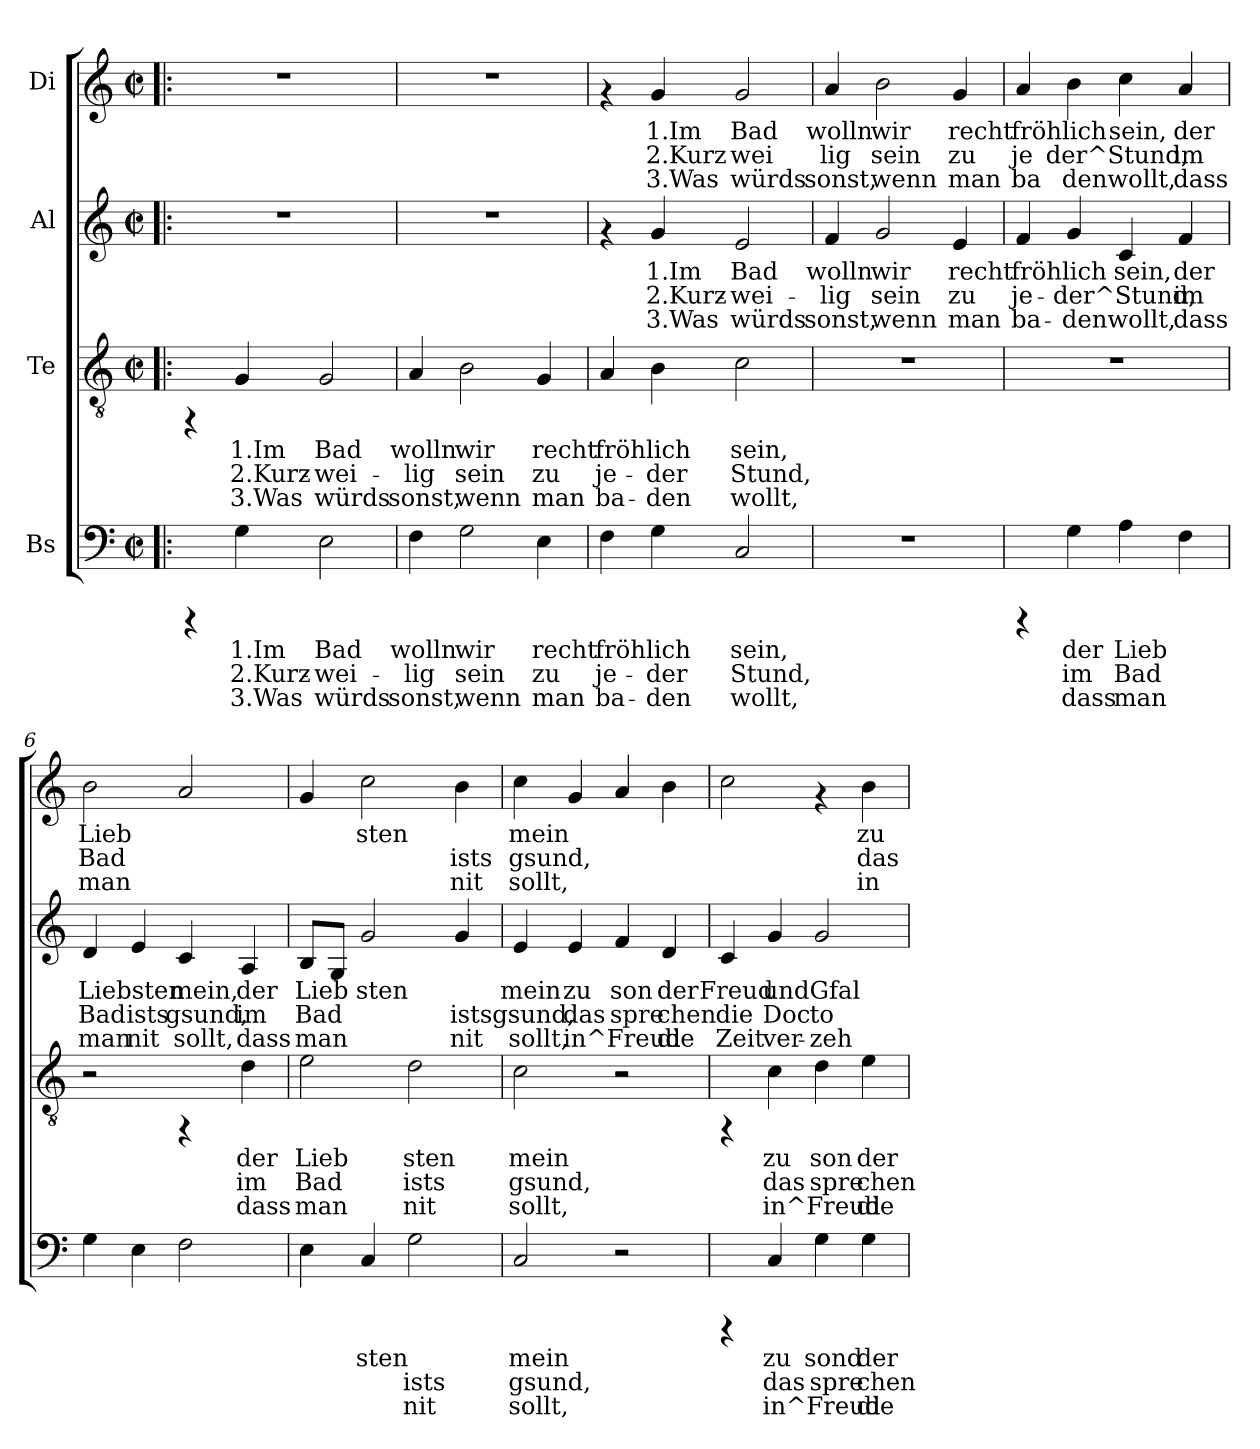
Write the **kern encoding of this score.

**kern	**text	**text	**text	**kern	**text	**text	**text	**kern	**text	**text	**text	**kern	**text	**text	**text
*part4	*part4	*part4	*part4	*part3	*part3	*part3	*part3	*part2	*part2	*part2	*part2	*part1	*part1	*part1	*part1
*staff4	*staff4	*staff4	*staff4	*staff3	*staff3	*staff3	*staff3	*staff2	*staff2	*staff2	*staff2	*staff1	*staff1	*staff1	*staff1
*I"Bs	*	*	*	*I"Te	*	*	*	*I"Al	*	*	*	*I"Di	*	*	*
!!LO:PB:g=z
*stria5	*	*	*	*stria5	*	*	*	*stria5	*	*	*	*stria5	*	*	*
*clefF4	*	*	*	*clefGv2	*	*	*	*clefG2	*	*	*	*clefG2	*	*	*
*k[]	*	*	*	*k[]	*	*	*	*k[]	*	*	*	*k[]	*	*	*
*C:	*	*	*	*C:	*	*	*	*C:	*	*	*	*C:	*	*	*
*M2/2	*	*	*	*M2/2	*	*	*	*M2/2	*	*	*	*M2/2	*	*	*
*met(c|)	*	*	*	*met(c|)	*	*	*	*met(c|)	*	*	*	*met(c|)	*	*	*
=1!|:	=1!|:	=1!|:	=1!|:	=1!|:	=1!|:	=1!|:	=1!|:	=1!|:	=1!|:	=1!|:	=1!|:	=1!|:	=1!|:	=1!|:	=1!|:
4rCCC	.	.	.	4rFF	.	.	.	1r	.	.	.	1r	.	.	.
!	!LO:LY:b:rj	!LO:LY:b:rj	!LO:LY:b:rj	!	!LO:LY:b:rj	!LO:LY:b:rj	!LO:LY:b:rj	!	!	!	!	!	!	!	!
4G\	1.Im	2.Kurz-	-3.Was	4G/	1.Im	2.Kurz-	-3.Was	.	.	.	.	.	.	.	.
!	!LO:LY:b:rj	!LO:LY:b:rj	!LO:LY:b:rj	!	!LO:LY:b:rj	!LO:LY:b:rj	!LO:LY:b:rj	!	!	!	!	!	!	!	!
2E\	Bad	wei-	-würds	2G/	Bad	wei-	-würds	.	.	.	.	.	.	.	.
=2	=2	=2	=2	=2	=2	=2	=2	=2	=2	=2	=2	=2	=2	=2	=2
!	!LO:LY:b:rj	!LO:LY:b:rj	!LO:LY:b:rj	!	!LO:LY:b:rj	!LO:LY:b:rj	!LO:LY:b:rj	!	!	!	!	!	!	!	!
4F\	wolln	lig	sonst,	4A/	wolln	lig	sonst,	1r	.	.	.	1r	.	.	.
!	!LO:LY:b:rj	!LO:LY:b:rj	!LO:LY:b:rj	!	!LO:LY:b:rj	!LO:LY:b:rj	!LO:LY:b:rj	!	!	!	!	!	!	!	!
2G\	wir	sein	wenn	2B\	wir	sein	wenn	.	.	.	.	.	.	.	.
!	!LO:LY:b:rj	!LO:LY:b:rj	!LO:LY:b:rj	!	!LO:LY:b:rj	!LO:LY:b:rj	!LO:LY:b:rj	!	!	!	!	!	!	!	!
4E\	recht	zu	man	4G/	recht	zu	man	.	.	.	.	.	.	.	.
=3	=3	=3	=3	=3	=3	=3	=3	=3	=3	=3	=3	=3	=3	=3	=3
!	!LO:LY:b:rj	!LO:LY:b:rj	!LO:LY:b:rj	!	!LO:LY:b:rj	!LO:LY:b:rj	!LO:LY:b:rj	!	!	!	!	!	!	!	!
4F\	fröhlich	je-	-ba-	4A/	fröhlich	je-	-ba-	4rf	.	.	.	4rf	.	.	.
!	!LO:LY:b:rj	!LO:LY:b:rj	!LO:LY:b:rj	!	!LO:LY:b:rj	!LO:LY:b:rj	!LO:LY:b:rj	!	!LO:LY:b:rj	!LO:LY:b:rj	!LO:LY:b:rj	!	!LO:LY:b:rj	!LO:LY:b:rj	!LO:LY:b:rj
4G\	-	der	den	4B\	-	der	den	4g/	1.Im	2.Kurz-	-3.Was	4g/	1.Im	2.Kurz	3.Was
!	!LO:LY:b:rj	!LO:LY:b:rj	!LO:LY:b:rj	!	!LO:LY:b:rj	!LO:LY:b:rj	!LO:LY:b:rj	!	!LO:LY:b:rj	!LO:LY:b:rj	!LO:LY:b:rj	!	!LO:LY:b:rj	!LO:LY:b:rj	!LO:LY:b:rj
2C/	sein,	Stund,	wollt,	2c\	sein,	Stund,	wollt,	2e/	Bad	wei-	-würds	2g/	Bad	wei	würds
=4	=4	=4	=4	=4	=4	=4	=4	=4	=4	=4	=4	=4	=4	=4	=4
!	!	!	!	!	!	!	!	!	!LO:LY:b:rj	!LO:LY:b:rj	!LO:LY:b:rj	!	!LO:LY:b:rj	!LO:LY:b:rj	!LO:LY:b:rj
1r	.	.	.	1r	.	.	.	4f/	wolln	lig	sonst,	4a/	wolln	lig	sonst,
!	!	!	!	!	!	!	!	!	!LO:LY:b:rj	!LO:LY:b:rj	!LO:LY:b:rj	!	!LO:LY:b:rj	!LO:LY:b:rj	!LO:LY:b:rj
.	.	.	.	.	.	.	.	2g/	wir	sein	wenn	2b\	wir	sein	wenn
!	!	!	!	!	!	!	!	!	!LO:LY:b:rj	!LO:LY:b:rj	!LO:LY:b:rj	!	!LO:LY:b:rj	!LO:LY:b:rj	!LO:LY:b:rj
.	.	.	.	.	.	.	.	4e/	recht	zu	man	4g/	recht	zu	man
=5	=5	=5	=5	=5	=5	=5	=5	=5	=5	=5	=5	=5	=5	=5	=5
!	!	!	!	!	!	!	!	!	!LO:LY:b:rj	!LO:LY:b:rj	!LO:LY:b:rj	!	!LO:LY:b:rj	!LO:LY:b:rj	!LO:LY:b:rj
4rCCC	.	.	.	1r	.	.	.	4f/	fröhlich	je-	-ba-	4a/	fröhlich	je	ba
!	!LO:LY:b:rj	!LO:LY:b:rj	!LO:LY:b:rj	!	!	!	!	!	!LO:LY:b:rj	!LO:LY:b:rj	!LO:LY:b:rj	!	!LO:LY:b:rj	!LO:LY:b:rj	!LO:LY:b:rj
4G\	der	im	dass	.	.	.	.	4g/	-	der^Stund,	den	4b\	.	der^Stund,	den
!	!LO:LY:b:rj	!LO:LY:b:rj	!LO:LY:b:rj	!	!	!	!	!	!LO:LY:b:rj	!LO:LY:b:rj	!LO:LY:b:rj	!	!LO:LY:b:rj	!LO:LY:b:rj	!LO:LY:b:rj
4A\	Lieb	Bad	man	.	.	.	.	4c/	sein,	.	wollt,	4cc\	sein,	.	wollt,
!	!LO:LY:b:rj	!LO:LY:b:rj	!LO:LY:b:rj	!	!	!	!	!	!LO:LY:b:rj	!LO:LY:b:rj	!LO:LY:b:rj	!	!LO:LY:b:rj	!LO:LY:b:rj	!LO:LY:b:rj
4F\	.	.	.	.	.	.	.	4f/	der	im	dass	4a/	der	im	dass
=6	=6	=6	=6	=6	=6	=6	=6	=6	=6	=6	=6	=6	=6	=6	=6
!	!LO:LY:b:rj	!	!	!	!	!	!	!	!LO:LY:b:rj	!LO:LY:b:rj	!LO:LY:b:rj	!	!LO:LY:b:rj	!LO:LY:b:rj	!LO:LY:b:rj
4G\	.	.	.	2r	.	.	.	4d/	Liebsten	Bad	man	2b\	Lieb	Bad	man
!	!LO:LY:b:rj	!	!	!	!	!	!	!	!LO:LY:b:rj	!LO:LY:b:rj	!LO:LY:b:rj	!	!	!	!
4E\	.	.	.	.	.	.	.	4e/	.	ists	nit	.	.	.	.
!	!LO:LY:b:rj	!	!	!	!	!	!	!	!LO:LY:b:rj	!LO:LY:b:rj	!LO:LY:b:rj	!	!LO:LY:b:rj	!LO:LY:b:rj	!LO:LY:b:rj
2F\	.	.	.	4rFF	.	.	.	4c/	mein,	gsund,	sollt,	2a/	.	.	.
!	!	!	!	!	!LO:LY:b:rj	!LO:LY:b:rj	!LO:LY:b:rj	!	!LO:LY:b:rj	!LO:LY:b:rj	!LO:LY:b:rj	!	!	!	!
.	.	.	.	4d\	der	im	dass	4A/	der	im	dass	.	.	.	.
!!LO:LB:g=z
=7	=7	=7	=7	=7	=7	=7	=7	=7	=7	=7	=7	=7	=7	=7	=7
!	!LO:LY:b:rj	!LO:LY:b:rj	!LO:LY:b:rj	!	!LO:LY:b:rj	!LO:LY:b:rj	!LO:LY:b:rj	!	!LO:LY:b:rj	!LO:LY:b:rj	!LO:LY:b:rj	!	!LO:LY:b:rj	!LO:LY:b:rj	!LO:LY:b:rj
4E\	.	.	.	2e\	Lieb	Bad	man	8B/L	Lieb	Bad	man	4g/	.	.	.
!	!	!	!	!	!	!	!	!	!LO:LY:b:rj	!LO:LY:b:rj	!LO:LY:b:rj	!	!	!	!
.	.	.	.	.	.	.	.	8G/J	.	.	.	.	.	.	.
!	!LO:LY:b:rj	!LO:LY:b:rj	!LO:LY:b:rj	!	!	!	!	!	!LO:LY:b:rj	!LO:LY:b:rj	!LO:LY:b:rj	!	!LO:LY:b:rj	!LO:LY:b:rj	!LO:LY:b:rj
4C/	sten	.	.	.	.	.	.	2g/	sten	.	.	2cc\	sten	.	.
!	!LO:LY:b:rj	!LO:LY:b:rj	!LO:LY:b:rj	!	!LO:LY:b:rj	!LO:LY:b:rj	!LO:LY:b:rj	!	!	!	!	!	!	!	!
2G\	.	ists	nit	2d\	sten	ists	nit	.	.	.	.	.	.	.	.
!	!	!	!	!	!	!	!	!	!LO:LY:b:rj	!LO:LY:b:rj	!LO:LY:b:rj	!	!LO:LY:b:rj	!LO:LY:b:rj	!LO:LY:b:rj
.	.	.	.	.	.	.	.	4g/	.	ists	nit	4b\	.	ists	nit
=8	=8	=8	=8	=8	=8	=8	=8	=8	=8	=8	=8	=8	=8	=8	=8
!	!LO:LY:b:rj	!LO:LY:b:rj	!LO:LY:b:rj	!	!LO:LY:b:rj	!LO:LY:b:rj	!LO:LY:b:rj	!	!LO:LY:b:rj	!LO:LY:b:rj	!LO:LY:b:rj	!	!LO:LY:b:rj	!LO:LY:b:rj	!LO:LY:b:rj
2C/	mein	gsund,	sollt,	2c\	mein	gsund,	sollt,	4e/	mein	gsund,	sollt,	4cc\	mein	gsund,	sollt,
!	!	!	!	!	!	!	!	!	!LO:LY:b:rj	!LO:LY:b:rj	!LO:LY:b:rj	!	!LO:LY:b:rj	!LO:LY:b:rj	!LO:LY:b:rj
.	.	.	.	.	.	.	.	4e/	zu	das	in^Freud	4g/	.	.	.
!	!	!	!	!	!	!	!	!	!LO:LY:b:rj	!LO:LY:b:rj	!LO:LY:b:rj	!	!LO:LY:b:rj	!LO:LY:b:rj	!LO:LY:b:rj
2r	.	.	.	2r	.	.	.	4f/	son	spre	.	4a/	.	.	.
!	!	!	!	!	!	!	!	!	!LO:LY:b:rj	!LO:LY:b:rj	!LO:LY:b:rj	!	!LO:LY:b:rj	!LO:LY:b:rj	!LO:LY:b:rj
.	.	.	.	.	.	.	.	4d/	der	chen	die	4b\	.	.	.
=9	=9	=9	=9	=9	=9	=9	=9	=9	=9	=9	=9	=9	=9	=9	=9
!	!	!	!	!	!	!	!	!	!LO:LY:b:rj	!LO:LY:b:rj	!LO:LY:b:rj	!	!LO:LY:b:rj	!LO:LY:b:rj	!LO:LY:b:rj
4rCCC	.	.	.	4rFF	.	.	.	4c/	Freud	die	Zeit	2cc\	.	.	.
!	!LO:LY:b:rj	!LO:LY:b:rj	!LO:LY:b:rj	!	!LO:LY:b:rj	!LO:LY:b:rj	!LO:LY:b:rj	!	!LO:LY:b:rj	!LO:LY:b:rj	!LO:LY:b:rj	!	!	!	!
4C/	zu	das	in^Freud	4c\	zu	das	in^Freud	4g/	und	Doc	ver-	.	.	.	.
!	!LO:LY:b:rj	!LO:LY:b:rj	!LO:LY:b:rj	!	!LO:LY:b:rj	!LO:LY:b:rj	!LO:LY:b:rj	!	!LO:LY:b:rj	!LO:LY:b:rj	!LO:LY:b:rj	!	!	!	!
4G\	sond	spre	.	4d\	son	spre	.	2g/	-Gfal	to	zeh-	4rf	.	.	.
!	!LO:LY:b:rj	!LO:LY:b:rj	!LO:LY:b:rj	!	!LO:LY:b:rj	!LO:LY:b:rj	!LO:LY:b:rj	!	!	!	!	!	!LO:LY:b:rj	!LO:LY:b:rj	!LO:LY:b:rj
4G\	der	chen	die	4e\	der	chen	die	.	.	.	.	4b\	zu	das	in
=	=	=	=	=	=	=	=	=	=	=	=	=	=	=	=
*-	*-	*-	*-	*-	*-	*-	*-	*-	*-	*-	*-	*-	*-	*-	*-
